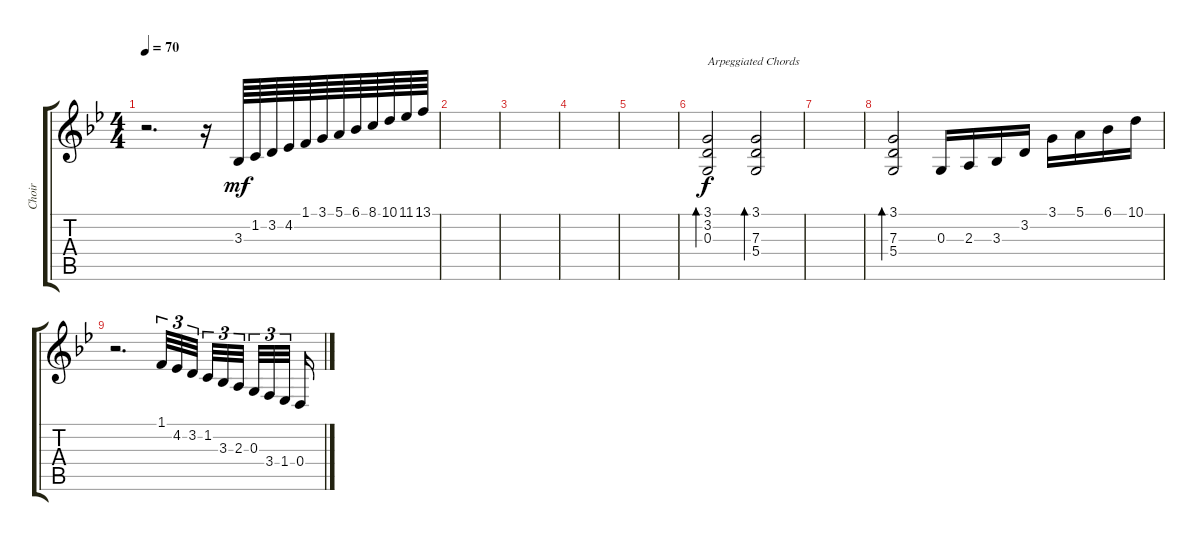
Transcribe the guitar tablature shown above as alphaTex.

\track ("Choir" "Choir") {instrument choiraahs}
\staff {score tabs}
\tuning (E4 B3 G3 D3 A2 E2) {hide}
\ts (4 4)
\tempo 70
\clef g2
\ks gminor
r.2{d dy mf} r.16 3.3.64 1.2.64 3.2.64 4.2.64 1.1.64 3.1.64 5.1.64 6.1.64 8.1.64 10.1.64 11.1.64 13.1.64 |
|
|
|
|
(3.1 3.2 0.3).2{bd 240 txt "Arpeggiated Chords" dy f} (3.1 7.3 5.4).2{bd 240} |
|
(3.1 7.3 5.4).2{bd 240} 0.3.16 2.3.16 3.3.16 3.2.16 3.1.16 5.1.16 6.1.16 10.1.16 |
r.2{d} 1.1.32{tu (3 2)} 4.2.32{tu (3 2)} 3.2.32{tu (3 2) beam splitsecondary} 1.2.32{tu (3 2)} 3.3.32{tu (3 2)} 2.3.32{tu (3 2) beam splitsecondary} 0.3.32{tu (3 2)} 3.4.32{tu (3 2)} 1.4.32{tu (3 2) beam splitsecondary} 0.4.16
